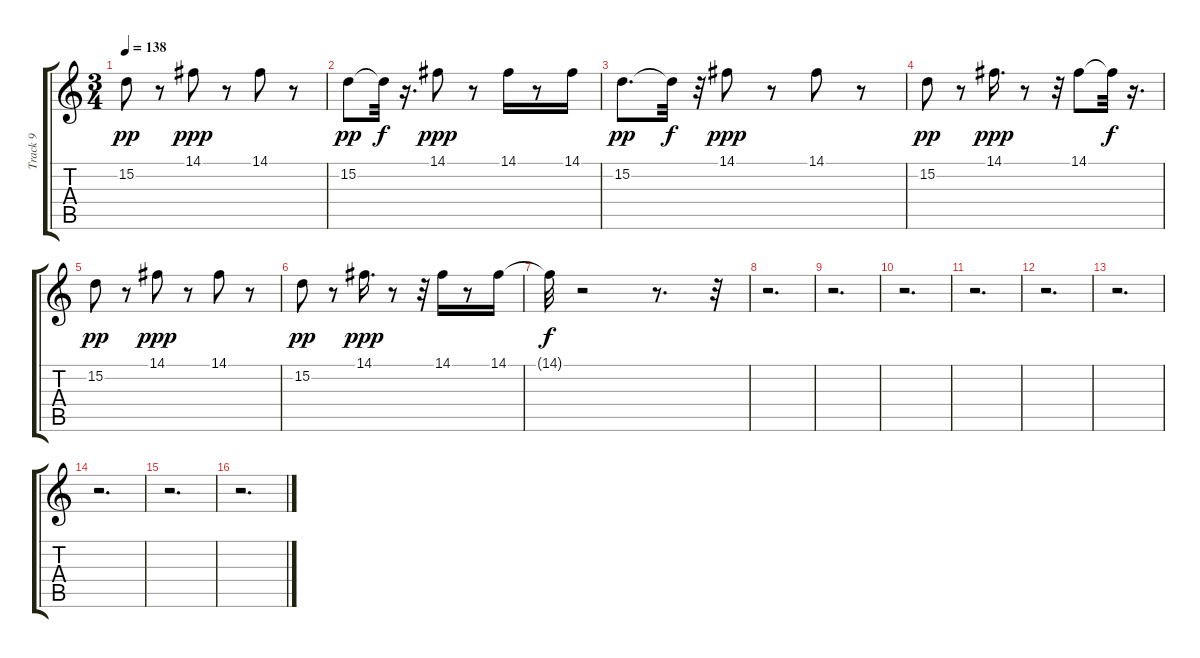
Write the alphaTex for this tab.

\track ("Track 9" "Track 9") {instrument telephonering}
\staff {score tabs}
\tuning (E4 B3 G3 D3 A2 E2) {hide}
\ts (3 4)
\tempo 138
\clef g2
\ks c
15.2.8{dy pp} r.8 14.1.8{dy ppp} r.8 14.1.8 r.8 |
15.2.8{dy pp} 15.2{t}.32{dy f} r.16{d} 14.1.8{dy ppp} r.8 14.1.16 r.8 14.1.16 |
15.2.8{d dy pp} 15.2{t}.32{dy f} r.32 14.1.8{dy ppp} r.8 14.1.8 r.8 |
15.2.8{dy pp} r.8 14.1.16{d dy ppp} r.8 r.32 14.1.8 14.1{t}.32{dy f} r.16{d} |
15.2.8{dy pp} r.8 14.1.8{dy ppp} r.8 14.1.8 r.8 |
15.2.8{dy pp} r.8 14.1.16{d dy ppp} r.8 r.32 14.1.16 r.8 14.1.16 |
14.1{t}.32{dy f} r.2 r.8{d} r.32 |
r.2{d} |
r.2{d} |
r.2{d} |
r.2{d} |
r.2{d} |
r.2{d} |
r.2{d} |
r.2{d} |
r.2{d}
